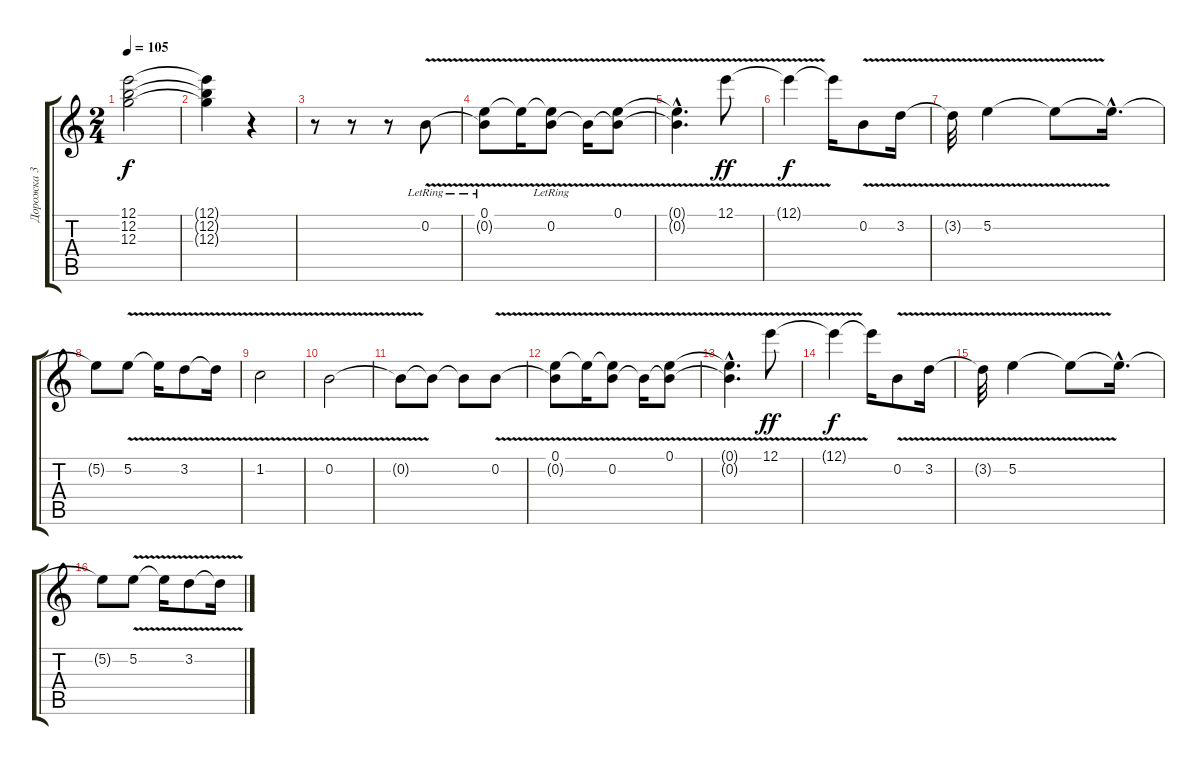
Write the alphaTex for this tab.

\track ("Дорожка 3" "Дорожка 3") {instrument overdrivenguitar}
\staff {score tabs}
\tuning (E4 B3 G3 D3 A2 E2) {hide}
\ts (2 4)
\tempo 105
\clef g2
\ks c
(12.1{t} 12.2{t} 12.3{t}).2{dy f} |
(12.1{t} 12.2{t} 12.3{t}).4 r.4 |
r.8 r.8 r.8 0.2{v lr}.8 |
(0.1{v lr} 0.2{t}).8 0.1{t}.16 (0.1{t} 0.2{v lr}).8 0.2{t}.16 (0.1{v} 0.2{t}).8 |
(0.1{hac t} 0.2{hac t}).4{d} 12.1{v}.8{dy ff} |
12.1{t}.4{dy f} 12.1{t}.16 0.2{v}.8 3.2{v}.16 |
3.2{t}.32 5.2{v}.4 5.2{t}.8 5.2{hac t}.16{d} |
5.2{t}.8 5.2{v}.8 5.2{t}.16 3.2{v}.8 3.2{t}.16 |
1.2{v}.2 |
0.2{v}.2 |
0.2{t}.8 0.2{t}.8 0.2{t}.8 0.2{v}.8 |
(0.1{v} 0.2{t}).8 0.1{t}.16 (0.1{t} 0.2{v}).8 0.2{t}.16 (0.1{v} 0.2{t}).8 |
(0.1{hac t} 0.2{hac t}).4{d} 12.1{v}.8{dy ff} |
12.1{t}.4{dy f} 12.1{t}.16 0.2{v}.8 3.2{v}.16 |
3.2{t}.32 5.2{v}.4 5.2{t}.8 5.2{hac t}.16{d} |
5.2{t}.8 5.2{v}.8 5.2{t}.16 3.2{v}.8 3.2{t}.16
